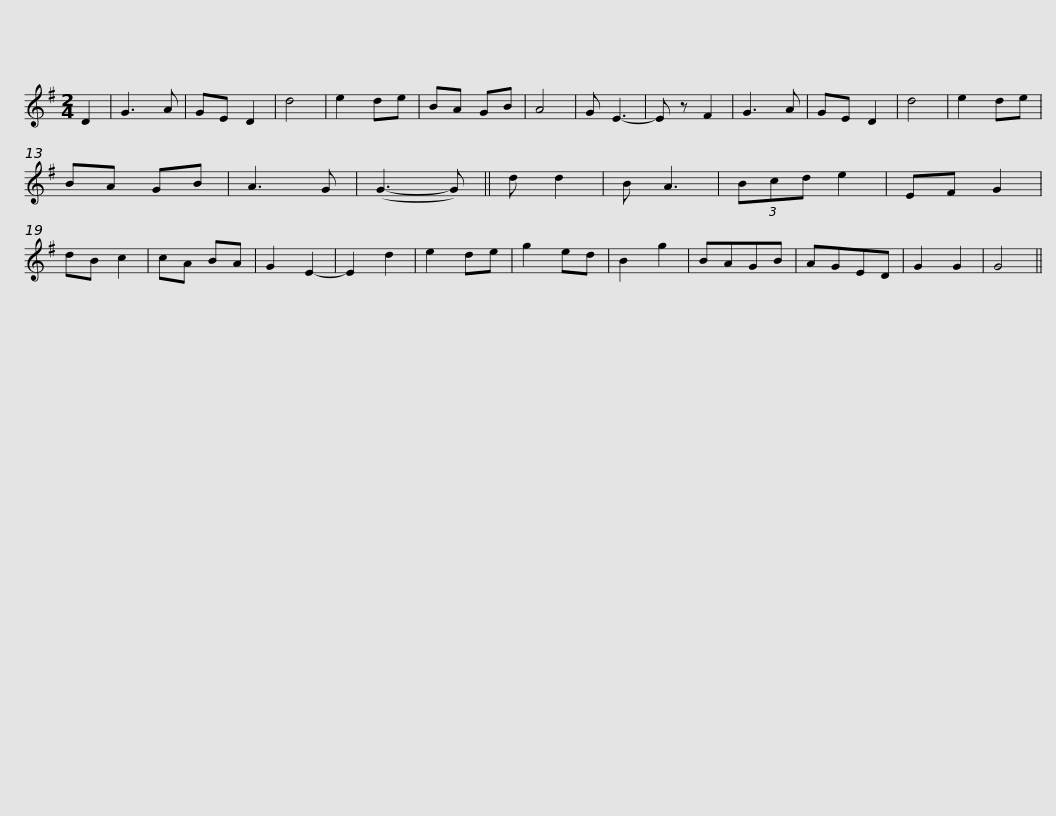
X:1
L:1/8
M:2/4
I:linebreak $
K:G
V:1 treble
V:1
 D2 | G3 A | GE D2 | d4 | e2 de | %5
 BA GB | A4 | G E3- | E z F2 | G3 A | %10
 GE D2 | d4 | e2 de | BA GB |$ A3 G | %15
 (G3- G) || d d2 | B A3 | (3Bcd e2 | EF G2 | %20
 dB c2 | cA BA | G2 E2- | E2 d2 | e2 de | %25
 g2 ed | B2 g2 | BAGB |$ AGED | G2 G2 | %30
 G4 || %31
